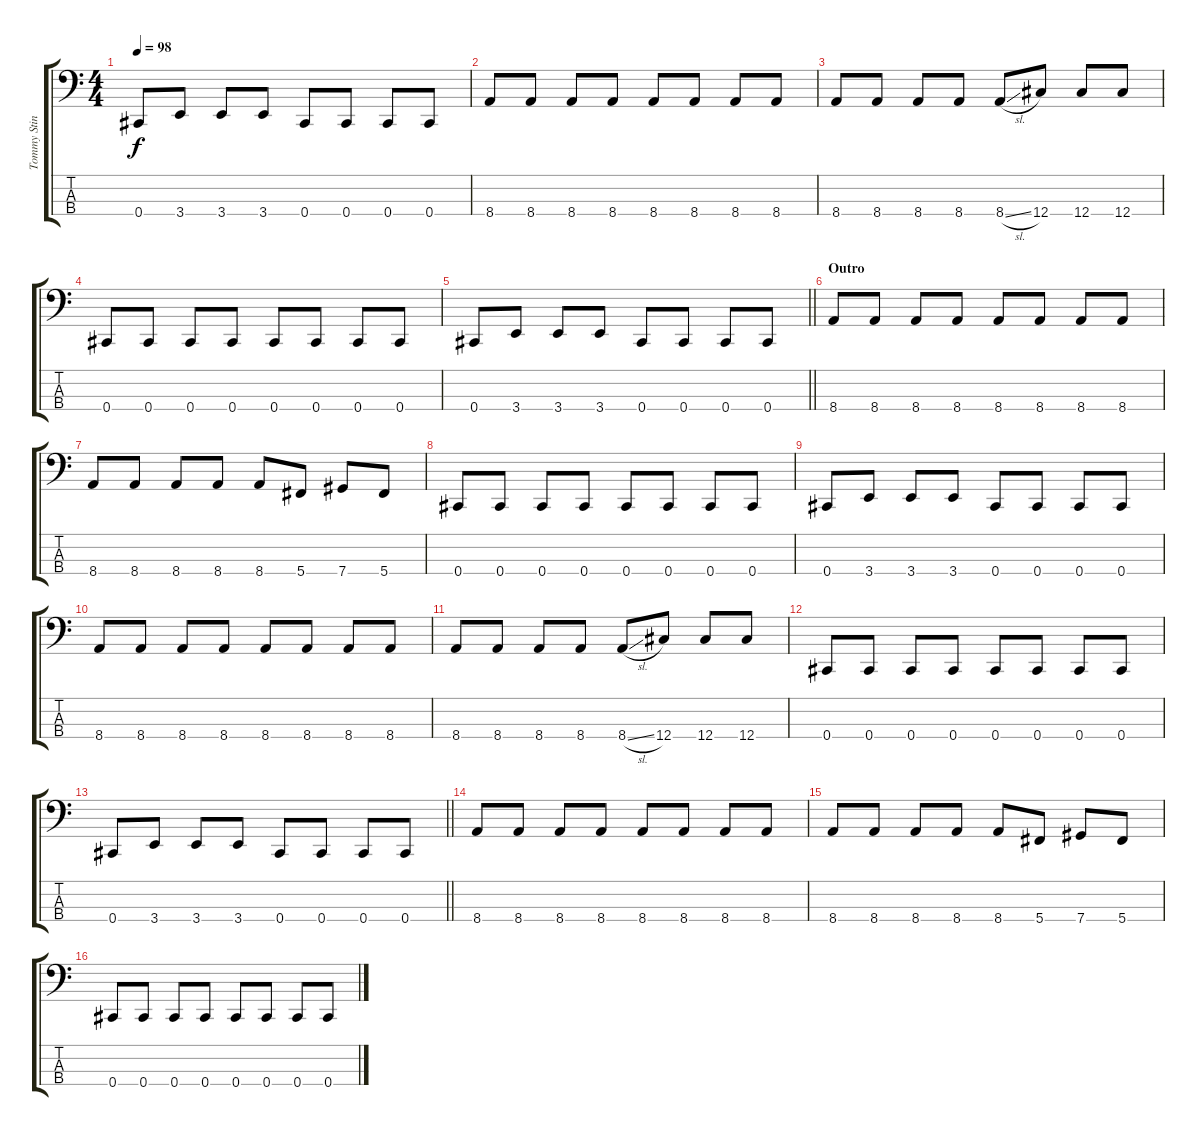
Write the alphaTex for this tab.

\track ("Tommy Stinson" "Tommy Stin") {instrument electricbassfinger}
\staff {score tabs}
\tuning (Gb2 Db2 Ab1 Db1) {hide}
\ts (4 4)
\tempo 98
\clef f4
\ks c
0.4.8{dy f} 3.4.8 3.4.8 3.4.8 0.4.8 0.4.8 0.4.8 0.4.8 |
8.4.8 8.4.8 8.4.8 8.4.8 8.4.8 8.4.8 8.4.8 8.4.8 |
8.4.8 8.4.8 8.4.8 8.4.8 8.4{sl}.8 12.4.8 12.4.8 12.4.8 |
0.4.8 0.4.8 0.4.8 0.4.8 0.4.8 0.4.8 0.4.8 0.4.8 |
\barLineRight lightlight
0.4.8 3.4.8 3.4.8 3.4.8 0.4.8 0.4.8 0.4.8 0.4.8 |
\section ("" "Outro")
8.4.8 8.4.8 8.4.8 8.4.8 8.4.8 8.4.8 8.4.8 8.4.8 |
8.4.8 8.4.8 8.4.8 8.4.8 8.4.8 5.4.8 7.4.8 5.4.8 |
0.4.8 0.4.8 0.4.8 0.4.8 0.4.8 0.4.8 0.4.8 0.4.8 |
0.4.8 3.4.8 3.4.8 3.4.8 0.4.8 0.4.8 0.4.8 0.4.8 |
8.4.8 8.4.8 8.4.8 8.4.8 8.4.8 8.4.8 8.4.8 8.4.8 |
8.4.8 8.4.8 8.4.8 8.4.8 8.4{sl}.8 12.4.8 12.4.8 12.4.8 |
0.4.8 0.4.8 0.4.8 0.4.8 0.4.8 0.4.8 0.4.8 0.4.8 |
\barLineRight lightlight
0.4.8 3.4.8 3.4.8 3.4.8 0.4.8 0.4.8 0.4.8 0.4.8 |
8.4.8 8.4.8 8.4.8 8.4.8 8.4.8 8.4.8 8.4.8 8.4.8 |
8.4.8 8.4.8 8.4.8 8.4.8 8.4.8 5.4.8 7.4.8 5.4.8 |
0.4.8 0.4.8 0.4.8 0.4.8 0.4.8 0.4.8 0.4.8 0.4.8
